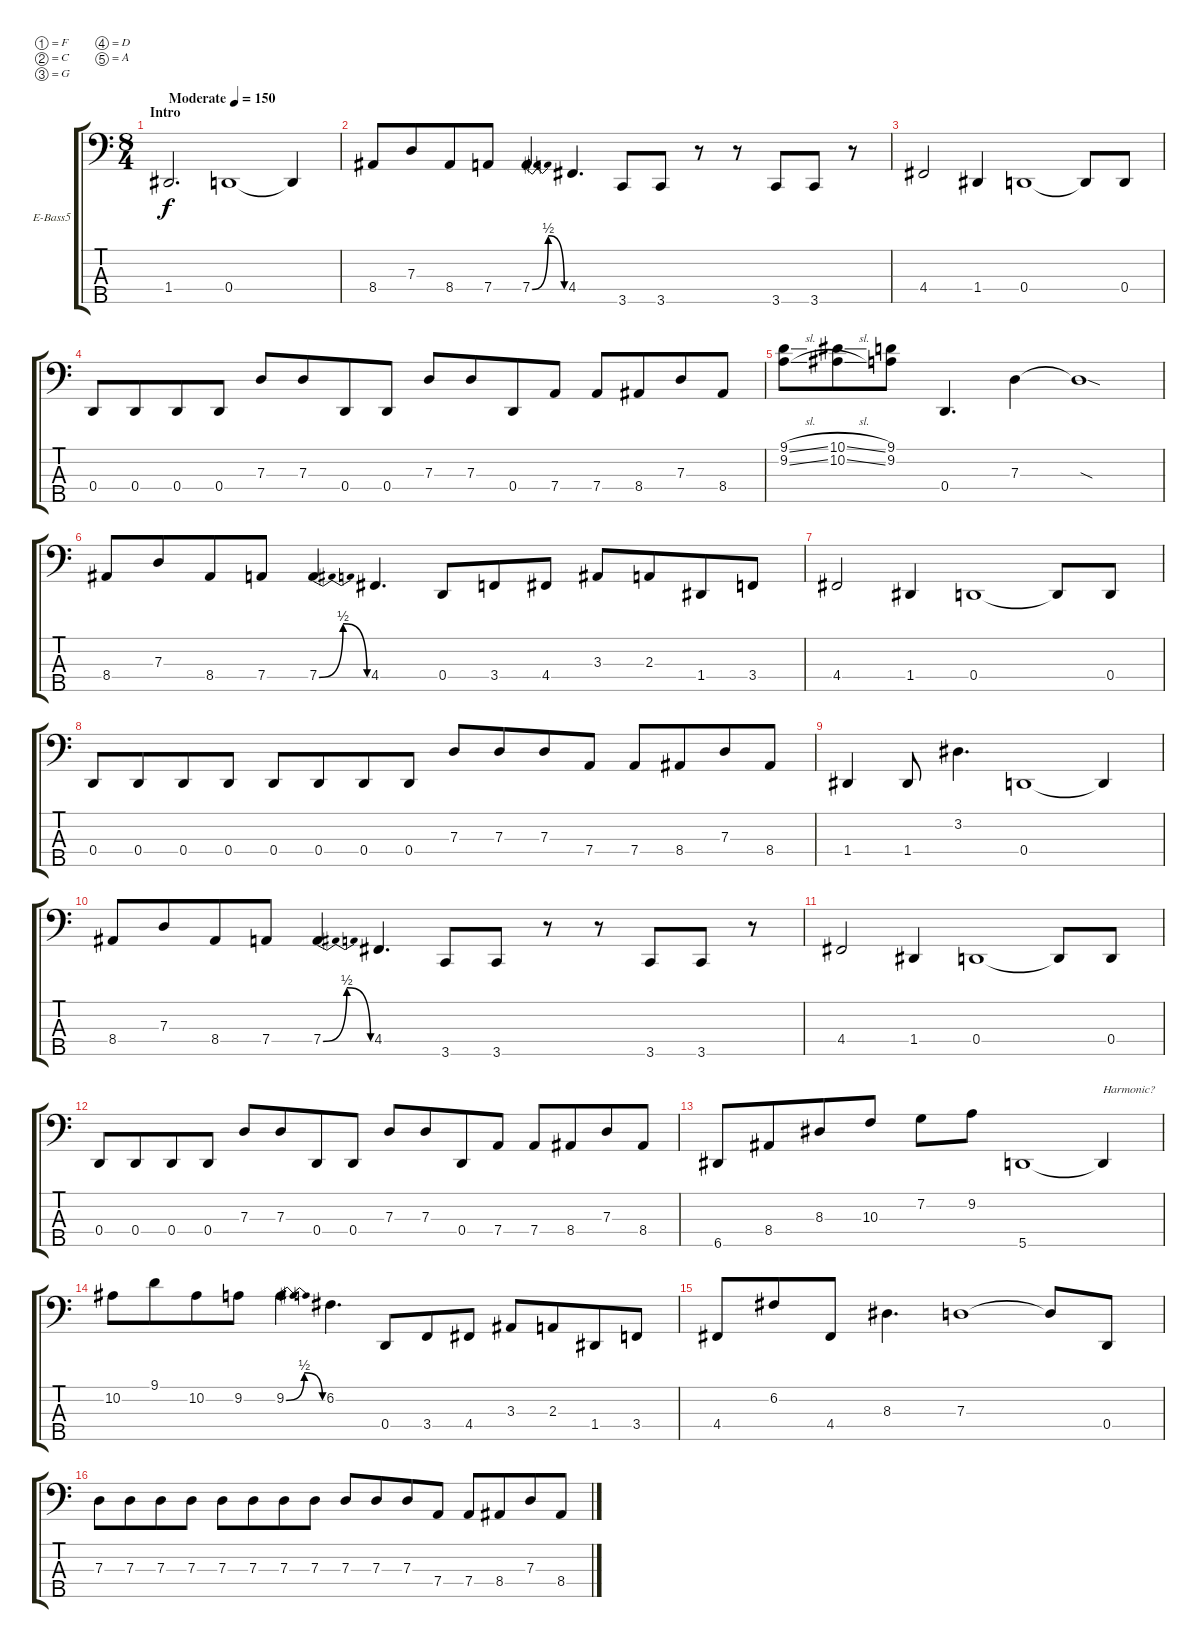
\bracketExtendMode groupsimilarinstruments
\firstSystemTrackNameOrientation horizontal
\otherSystemsTrackNameOrientation horizontal
\track ("Track 1" "E-Bass5") {instrument slapbass1}
\staff {score tabs}
\tuning (F2 C2 G1 D1 A0)
\ts (8 4)
\beaming (8 4 4 4 4)
\section ("" "Intro")
\tempo (150 "Moderate")
\clef f4
\ks c
1.4.2{d dy f instrument slapbass1} 0.4.1 0.4{t}.4 |
8.4.8 7.3.8 8.4.8 7.4.8 7.4{be (bendrelease 0 0 30 2 30 2 60 0)}.4 4.4.4{d} 3.5.8 3.5.8 r.8 r.8 3.5.8 3.5.8 r.8 |
4.4.2 1.4.4 0.4.1 0.4{t}.8 0.4.8 |
0.4.8 0.4.8 0.4.8 0.4.8 7.3.8 7.3.8 0.4.8 0.4.8 7.3.8 7.3.8 0.4.8 7.4.8 7.4.8 8.4.8 7.3.8 8.4.8 |
(9.1{sl} 9.2{sl}).8 (10.1{sl} 10.2{sl}).8 (9.1 9.2).8 0.4.4{d} 7.3.4 7.3{sod t}.1 |
8.4.8 7.3.8 8.4.8 7.4.8 7.4{be (bendrelease 0 0 30 2 30 2 60 0)}.4 4.4.4{d} 0.4.8 3.4.8 4.4.8 3.3.8 2.3.8 1.4.8 3.4.8 |
4.4.2 1.4.4 0.4.1 0.4{t}.8 0.4.8 |
0.4.8 0.4.8 0.4.8 0.4.8 0.4.8 0.4.8 0.4.8 0.4.8 7.3.8 7.3.8 7.3.8 7.4.8 7.4.8 8.4.8 7.3.8 8.4.8 |
1.4.4 1.4.8 3.2.4{d} 0.4.1 0.4{t}.4 |
8.4.8 7.3.8 8.4.8 7.4.8 7.4{be (bendrelease 0 0 30 2 30 2 60 0)}.4 4.4.4{d} 3.5.8 3.5.8 r.8 r.8 3.5.8 3.5.8 r.8 |
4.4.2 1.4.4 0.4.1 0.4{t}.8 0.4.8 |
0.4.8 0.4.8 0.4.8 0.4.8 7.3.8 7.3.8 0.4.8 0.4.8 7.3.8 7.3.8 0.4.8 7.4.8 7.4.8 8.4.8 7.3.8 8.4.8 |
6.5.8 8.4.8 8.3.8 10.3.8 7.2.8 9.2.8 5.5.1 5.5{t}.4{txt "Harmonic?"} |
10.2.8 9.1.8 10.2.8 9.2.8 9.2{be (bendrelease 0 0 30 2 30 2 60 0)}.4 6.2.4{d} 0.4.8 3.4.8 4.4.8 3.3.8 2.3.8 1.4.8 3.4.8 |
4.4.8 6.2.8 4.4.8 8.3.4{d} 7.3.1 7.3{t}.8 0.4.8 |
7.3.8 7.3.8 7.3.8 7.3.8 7.3.8 7.3.8 7.3.8 7.3.8 7.3.8 7.3.8 7.3.8 7.4.8 7.4.8 8.4.8 7.3.8 8.4.8
